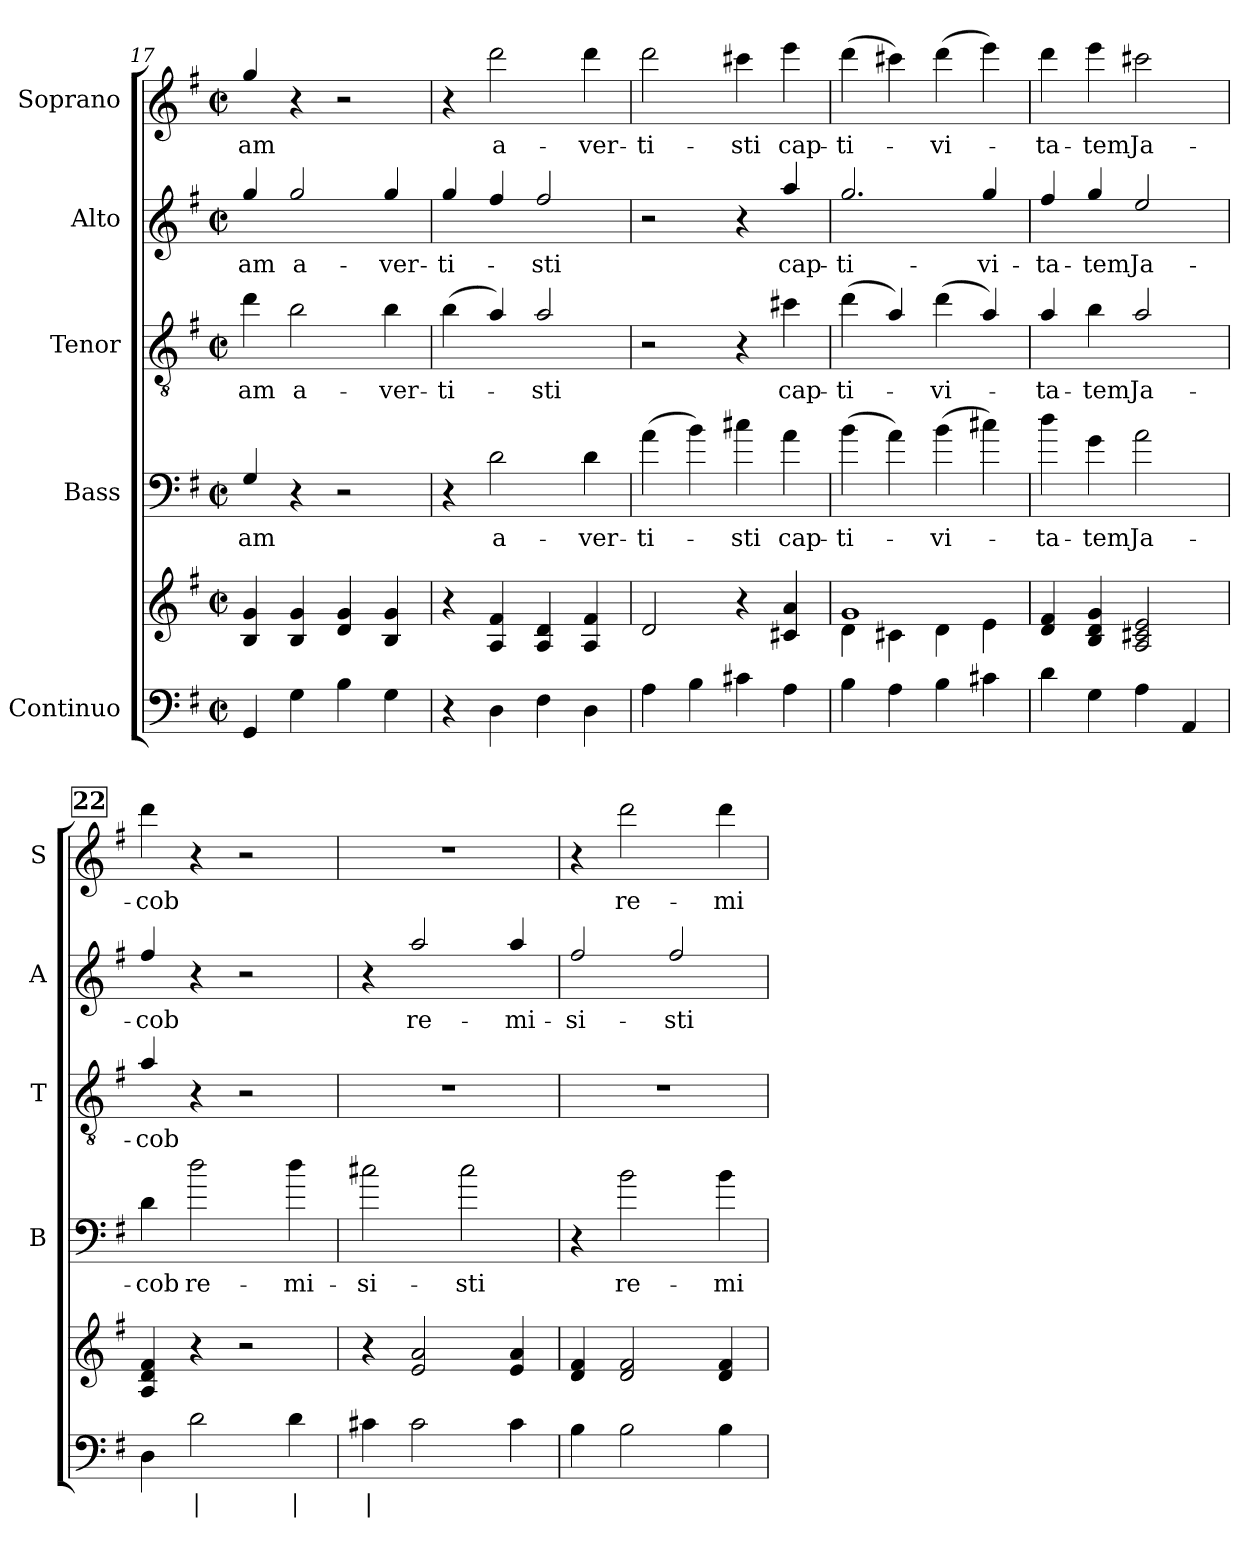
**kern	**text	**kern	**kern	**text	**kern	**text	**kern	**text	**kern	**text
*part5	*part5	*part5	*part4	*part4	*part3	*part3	*part2	*part2	*part1	*part1
*staff6	*staff6	*staff5	*staff4	*staff4	*staff3	*staff3	*staff2	*staff2	*staff1	*staff1
*I"Continuo	*	*	*I"Bass	*	*I"Tenor	*	*I"Alto	*	*I"Soprano	*
*	*	*	*I'B	*	*I'T	*	*I'A	*	*I'S	*
*clefF4	*	*clefG2	*clefF4	*	*clefGv2	*	*clefG2	*	*clefG2	*
*	*	*	*ITrd7c12	*	*ITrd7c12	*	*ITrd7c12	*	*ITrd7c12	*
*k[f#]	*	*k[f#]	*k[f#]	*	*k[f#]	*	*k[f#]	*	*k[f#]	*
*G:	*	*G:	*G:	*	*G:	*	*G:	*	*G:	*
*M2/2	*	*M2/2	*M2/2	*	*M2/2	*	*M2/2	*	*M2/2	*
*met(c|)	*	*met(c|)	*met(c|)	*	*met(c|)	*	*met(c|)	*	*met(c|)	*
=17	=17	=17	=17	=17	=17	=17	=17	=17	=17	=17
!	!	!	!	!LO:LY:b	!	!	!	!	!	!
!	!	!	!	!	!	!LO:LY:b	!	!	!	!
!	!	!	!	!	!	!	!	!LO:LY:b	!	!
!	!	!	!	!	!	!	!	!	!	!LO:LY:b
4GG/	.	4B!/ 4g!/	4GG/	-am	4d\	-am	4g/	-am	4g/	-am
!	!	!	!	!	!	!LO:LY:b	!	!	!	!
!	!	!	!	!	!	!	!	!LO:LY:b	!	!
4G\	.	4B!/ 4g!/	4r	.	2B\	a-	2g/	a-	4r	.
4B\	.	4d!/ 4g!/	2r	.	.	.	.	.	2r	.
!	!	!	!	!	!	!LO:LY:b	!	!	!	!
!	!	!	!	!	!	!	!	!LO:LY:b	!	!
4G\	.	4B!/ 4g!/	.	.	4B\	-ver-	4g/	-ver-	.	.
=18	=18	=18	=18	=18	=18	=18	=18	=18	=18	=18
!	!	!	!	!	!	!LO:LY:b	!	!	!	!
!	!	!	!	!	!	!	!	!LO:LY:b	!	!
4r	.	4r	4r	.	(>4B\	-ti-	4g/	-ti-	4r	.
!	!	!	!	!LO:LY:b	!	!	!	!	!	!
!	!	!	!	!	!	!	!	!	!	!LO:LY:b
4D\	.	4A!/ 4f#!/	2D\	a-	4A/)	.	4f#/	.	2dd\	a-
!	!	!	!	!	!	!LO:LY:b	!	!	!	!
!	!	!	!	!	!	!	!	!LO:LY:b	!	!
4F#\	.	4A!/ 4d!/	.	.	2A/	-sti	2f#/	-sti	.	.
!	!	!	!	!LO:LY:b	!	!	!	!	!	!
!	!	!	!	!	!	!	!	!	!	!LO:LY:b
4D\	.	4A!/ 4f#!/	4D\	-ver-	.	.	.	.	4dd\	-ver-
=19	=19	=19	=19	=19	=19	=19	=19	=19	=19	=19
!	!	!	!	!LO:LY:b	!	!	!	!	!	!
!	!	!	!	!	!	!	!	!	!	!LO:LY:b
4A\	.	2d!/	(>4A\	-ti-	2r	.	2r	.	2dd\	-ti-
4B\	.	.	4B\)	.	.	.	.	.	.	.
!	!	!	!	!LO:LY:b	!	!	!	!	!	!
!	!	!	!	!	!	!	!	!	!	!LO:LY:b
4c#X\	.	4r	4c#X\	-sti	4r	.	4r	.	4cc#X\	-sti
!	!	!	!	!LO:LY:b	!	!	!	!	!	!
!	!	!	!	!	!	!LO:LY:b	!	!	!	!
!	!	!	!	!	!	!	!	!LO:LY:b	!	!
!	!	!	!	!	!	!	!	!	!	!LO:LY:b
4A\	.	4c#X!/ 4a!/	4A\	cap-	4c#X\	cap-	4a/	cap-	4ee\	cap-
!!LO:PB:g=z
=20	=20	=20	=20	=20	=20	=20	=20	=20	=20	=20
*	*	*^	*	*	*	*	*	*	*	*
!	!	!	!	!	!LO:LY:b	!	!	!	!	!	!
!	!	!	!	!	!	!	!LO:LY:b	!	!	!	!
!	!	!	!	!	!	!	!	!	!LO:LY:b	!	!
!	!	!	!	!	!	!	!	!	!	!	!LO:LY:b
4B\	.	1g!	4d!\	(>4B\	-ti-	(>4d\	-ti-	2.g/	-ti-	(>4dd\	-ti-
4A\	.	.	4c#X!\	4A\)	.	4A/)	.	.	.	4cc#X\)	.
!	!	!	!	!	!LO:LY:b	!	!	!	!	!	!
!	!	!	!	!	!	!	!LO:LY:b	!	!	!	!
!	!	!	!	!	!	!	!	!	!	!	!LO:LY:b
4B\	.	.	4d!\	(>4B\	-vi-	(>4d\	-vi-	.	.	(>4dd\	-vi-
!	!	!	!	!	!	!	!	!	!LO:LY:b	!	!
4c#X\	.	.	4e!\	4c#X\)	.	4A/)	.	4g/	-vi-	4ee\)	.
*	*	*v	*v	*	*	*	*	*	*	*	*
=21	=21	=21	=21	=21	=21	=21	=21	=21	=21	=21
*	*	*^	*	*	*	*	*	*	*	*
!	!	!	!	!	!LO:LY:b	!	!	!	!	!	!
*	*	*v	*v	*	*	*	*	*	*	*	*
*	*	*^	*	*	*	*	*	*	*	*
!	!	!	!	!	!	!	!LO:LY:b	!	!	!	!
*	*	*v	*v	*	*	*	*	*	*	*	*
*	*	*^	*	*	*	*	*	*	*	*
!	!	!	!	!	!	!	!	!	!LO:LY:b	!	!
*	*	*v	*v	*	*	*	*	*	*	*	*
*	*	*^	*	*	*	*	*	*	*	*
!	!	!	!	!	!	!	!	!	!	!	!LO:LY:b
*	*	*v	*v	*	*	*	*	*	*	*	*
4d\	.	4d!/ 4f#!/	4d\	-ta-	4A/	-ta-	4f#/	-ta-	4dd\	-ta-
!	!	!	!	!LO:LY:b	!	!	!	!	!	!
!	!	!	!	!	!	!LO:LY:b	!	!	!	!
!	!	!	!	!	!	!	!	!LO:LY:b	!	!
!	!	!	!	!	!	!	!	!	!	!LO:LY:b
4G\	.	4B!/ 4d!/ 4g!/	4G\	-tem	4B\	-tem	4g/	-tem	4ee\	-tem
!	!	!	!	!LO:LY:b	!	!	!	!	!	!
!	!	!	!	!	!	!LO:LY:b	!	!	!	!
!	!	!	!	!	!	!	!	!LO:LY:b	!	!
!	!	!	!	!	!	!	!	!	!	!LO:LY:b
4A\	.	2A!/ 2c#X!/ 2e!/	2A\	Ja-	2A/	Ja-	2e/	Ja-	2cc#X\	Ja-
4AA/	.	.	.	.	.	.	.	.	.	.
!!LO:REH:place=s1:a:B:fs=8.3:t=22
=22	=22	=22	=22	=22	=22	=22	=22	=22	=22	=22
!	!	!	!	!LO:LY:b	!	!	!	!	!	!
!	!	!	!	!	!	!LO:LY:b	!	!	!	!
!	!	!	!	!	!	!	!	!LO:LY:b	!	!
!	!	!	!	!	!	!	!	!	!	!LO:LY:b
4D\	.	4A!/ 4d!/ 4f#!/	4D\	-cob	4A/	-cob	4f#/	-cob	4dd\	-cob
!	!LO:LY:b	!	!	!	!	!	!	!	!	!
!	!	!	!	!LO:LY:b	!	!	!	!	!	!
2d\	|	4r	2d\	re-	4r	.	4r	.	4r	.
.	.	2r	.	.	2r	.	2r	.	2r	.
!	!LO:LY:b	!	!	!	!	!	!	!	!	!
!	!	!	!	!LO:LY:b	!	!	!	!	!	!
4d\	|	.	4d\	-mi-	.	.	.	.	.	.
=23	=23	=23	=23	=23	=23	=23	=23	=23	=23	=23
!	!LO:LY:b	!	!	!	!	!	!	!	!	!
!	!	!	!	!LO:LY:b	!	!	!	!	!	!
4c#X\	|	4r	2c#X\	-si-	1r	.	4r	.	1r	.
!	!	!	!	!	!	!	!	!LO:LY:b	!	!
2c#\	.	2e!/ 2a!/	.	.	.	.	2a/	re-	.	.
!	!	!	!	!LO:LY:b	!	!	!	!	!	!
.	.	.	2c#\	-sti	.	.	.	.	.	.
!	!	!	!	!	!	!	!	!LO:LY:b	!	!
4c#\	.	4e!/ 4a!/	.	.	.	.	4a/	-mi-	.	.
=24	=24	=24	=24	=24	=24	=24	=24	=24	=24	=24
!	!	!	!	!	!	!	!	!LO:LY:b	!	!
4B\	.	4d!/ 4f#!/	4r	.	1r	.	2f#/	-si-	4r	.
!	!	!	!	!LO:LY:b	!	!	!	!	!	!
!	!	!	!	!	!	!	!	!	!	!LO:LY:b
2B\	.	2d!/ 2f#!/	2B\	re-	.	.	.	.	2dd\	re-
!	!	!	!	!	!	!	!	!LO:LY:b	!	!
.	.	.	.	.	.	.	2f#/	-sti	.	.
!	!	!	!	!LO:LY:b	!	!	!	!	!	!
!	!	!	!	!	!	!	!	!	!	!LO:LY:b
4B\	.	4d!/ 4f#!/	4B\	-mi-	.	.	.	.	4dd\	-mi-
=	=	=	=	=	=	=	=	=	=	=
*-	*-	*-	*-	*-	*-	*-	*-	*-	*-	*-
